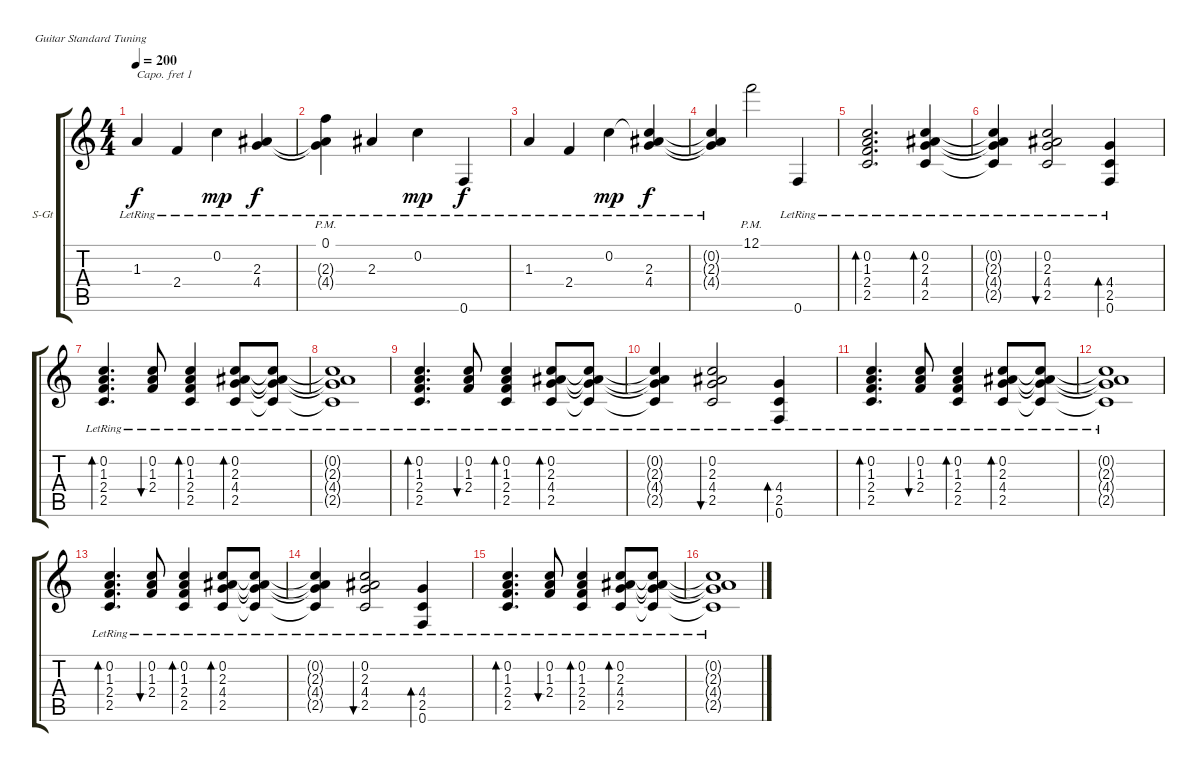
\bracketExtendMode groupsimilarinstruments
\firstSystemTrackNameOrientation horizontal
\otherSystemsTrackNameOrientation horizontal
\track ("Track 1" "S-Gt") {instrument acousticguitarsteel}
\staff {score tabs}
\capo 1
\tuning (E4 B3 G3 D3 A2 E2)
\ts (4 4)
\tempo 200
\clef g2
\ks c
1.3{lr}.4{dy f} 2.4{lr}.4 0.2{lr}.4{dy mp} (2.3{lr} 4.4{lr}).4{dy f} |
(0.1{pm} 2.3{lr t} 4.4{lr t}).4 2.3{lr}.4 0.2{lr}.4{dy mp} 0.6{lr}.4{dy f} |
1.3{lr}.4 2.4{lr}.4 0.2{lr}.4{dy mp} (2.3{lr} 4.4{lr} 0.2{lr t}).4{dy f} |
(0.2{lr t} 2.3{lr t} 4.4{lr t}).4 12.1{pm}.2 0.6{lr}.4 |
(0.2{lr} 1.3{lr} 2.4{lr} 2.5{lr}).2{d bd 120} (0.2{lr} 2.3{lr} 4.4{lr} 2.5{lr}).4{bd 120} |
(0.2{lr t} 2.3{lr t} 4.4{lr t} 2.5{lr t}).4 (0.2{lr} 2.3{lr} 4.4{lr} 2.5{lr}).2{bu 60} (4.4{lr} 2.5{lr} 0.6{lr}).4{bd 60} |
(0.2{lr} 1.3{lr} 2.4{lr} 2.5{lr}).4{d bd 120} (0.2{lr} 1.3{lr} 2.4{lr}).8{bu 60} (0.2{lr} 1.3{lr} 2.4{lr} 2.5{lr}).4{bd 60} (0.2{lr} 2.3{lr} 4.4{lr} 2.5{lr}).8{bd 120} (0.2{lr t} 2.3{lr t} 4.4{lr t} 2.5{lr t}).8 |
(0.2{lr t} 2.3{lr t} 4.4{lr t} 2.5{lr t}).1 |
(0.2{lr} 1.3{lr} 2.4{lr} 2.5{lr}).4{d bd 120} (0.2{lr} 1.3{lr} 2.4{lr}).8{bu 60} (0.2{lr} 1.3{lr} 2.4{lr} 2.5{lr}).4{bd 60} (0.2{lr} 2.3{lr} 4.4{lr} 2.5{lr}).8{bd 120} (0.2{lr t} 2.3{lr t} 4.4{lr t} 2.5{lr t}).8 |
(0.2{lr t} 2.3{lr t} 4.4{lr t} 2.5{lr t}).4 (0.2{lr} 2.3{lr} 4.4{lr} 2.5{lr}).2{bu 60} (4.4{lr} 2.5{lr} 0.6{lr}).4{bd 60} |
(0.2{lr} 1.3{lr} 2.4{lr} 2.5{lr}).4{d bd 120} (0.2{lr} 1.3{lr} 2.4{lr}).8{bu 60} (0.2{lr} 1.3{lr} 2.4{lr} 2.5{lr}).4{bd 60} (0.2{lr} 2.3{lr} 4.4{lr} 2.5{lr}).8{bd 120} (0.2{lr t} 2.3{lr t} 4.4{lr t} 2.5{lr t}).8 |
(0.2{lr t} 2.3{lr t} 4.4{lr t} 2.5{lr t}).1 |
(0.2{lr} 1.3{lr} 2.4{lr} 2.5{lr}).4{d bd 120} (0.2{lr} 1.3{lr} 2.4{lr}).8{bu 60} (0.2{lr} 1.3{lr} 2.4{lr} 2.5{lr}).4{bd 60} (0.2{lr} 2.3{lr} 4.4{lr} 2.5{lr}).8{bd 120} (0.2{lr t} 2.3{lr t} 4.4{lr t} 2.5{lr t}).8 |
(0.2{lr t} 2.3{lr t} 4.4{lr t} 2.5{lr t}).4 (0.2{lr} 2.3{lr} 4.4{lr} 2.5{lr}).2{bu 60} (4.4{lr} 2.5{lr} 0.6{lr}).4{bd 60} |
(0.2{lr} 1.3{lr} 2.4{lr} 2.5{lr}).4{d bd 120} (0.2{lr} 1.3{lr} 2.4{lr}).8{bu 60} (0.2{lr} 1.3{lr} 2.4{lr} 2.5{lr}).4{bd 60} (0.2{lr} 2.3{lr} 4.4{lr} 2.5{lr}).8{bd 120} (0.2{lr t} 2.3{lr t} 4.4{lr t} 2.5{lr t}).8 |
(0.2{lr t} 2.3{lr t} 4.4{lr t} 2.5{lr t}).1
